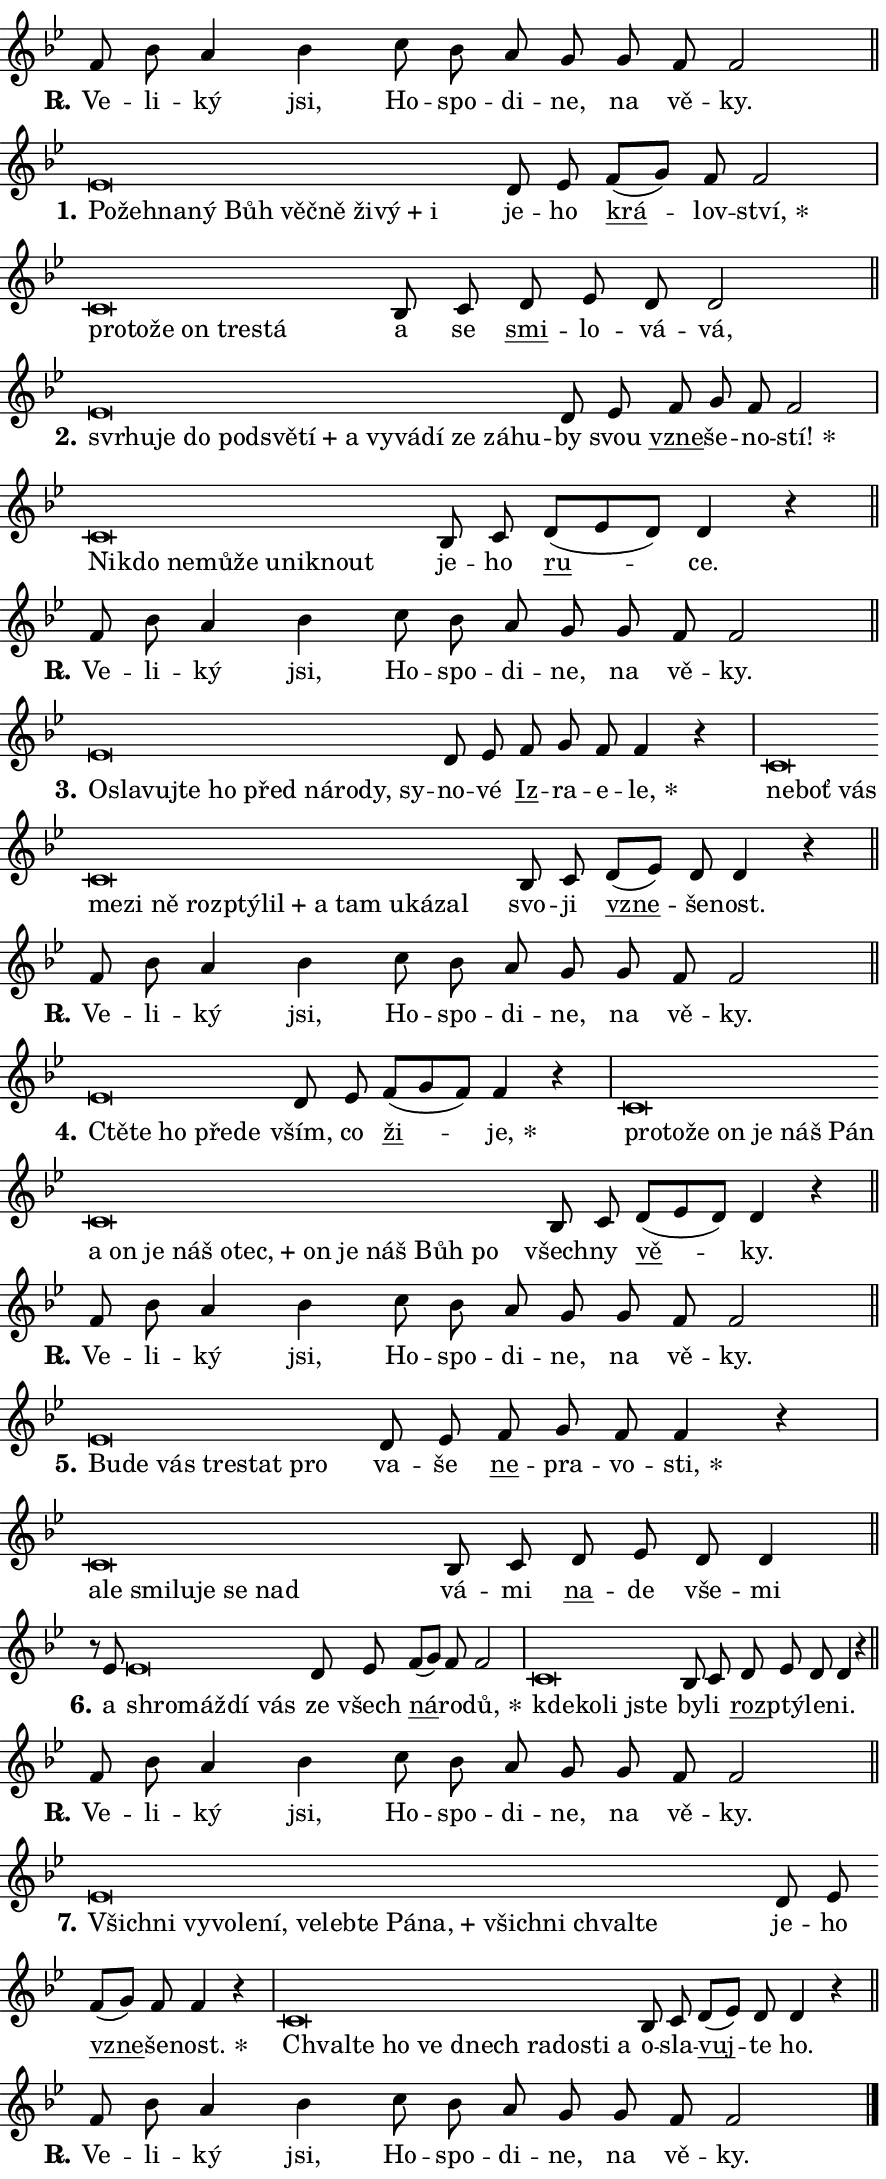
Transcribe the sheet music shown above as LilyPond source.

\version "2.24.0"
\header { tagline = "" }
\paper {
  indent = 0\cm
  top-margin = 0\cm
  right-margin = 0.13\cm % to fit lyric hyphens
  bottom-margin = 0\cm
  left-margin = 0\cm
  paper-width = 15\cm
  page-breaking = #ly:one-page-breaking
  system-system-spacing.basic-distance = #11
  score-system-spacing.basic-distance = #11
  ragged-last = ##f
}


%% Author: Thomas Morley
%% https://lists.gnu.org/archive/html/lilypond-user/2020-05/msg00002.html
#(define (line-position grob)
"Returns position of @var[grob} in current system:
   @code{'start}, if at first time-step
   @code{'end}, if at last time-step
   @code{'middle} otherwise
"
  (let* ((col (ly:item-get-column grob))
         (ln (ly:grob-object col 'left-neighbor))
         (rn (ly:grob-object col 'right-neighbor))
         (col-to-check-left (if (ly:grob? ln) ln col))
         (col-to-check-right (if (ly:grob? rn) rn col))
         (break-dir-left
           (and
             (ly:grob-property col-to-check-left 'non-musical #f)
             (ly:item-break-dir col-to-check-left)))
         (break-dir-right
           (and
             (ly:grob-property col-to-check-right 'non-musical #f)
             (ly:item-break-dir col-to-check-right))))
        (cond ((eqv? 1 break-dir-left) 'start)
              ((eqv? -1 break-dir-right) 'end)
              (else 'middle))))

#(define (tranparent-at-line-position vctor)
  (lambda (grob)
  "Relying on @code{line-position} select the relevant enry from @var{vctor}.
Used to determine transparency,"
    (case (line-position grob)
      ((end) (not (vector-ref vctor 0)))
      ((middle) (not (vector-ref vctor 1)))
      ((start) (not (vector-ref vctor 2))))))

noteHeadBreakVisibility =
#(define-music-function (break-visibility)(vector?)
"Makes @code{NoteHead}s transparent relying on @var{break-visibility}"
#{
  \override NoteHead.transparent =
    #(tranparent-at-line-position break-visibility)
#})

#(define delete-ledgers-for-transparent-note-heads
  (lambda (grob)
    "Reads whether a @code{NoteHead} is transparent.
If so this @code{NoteHead} is removed from @code{'note-heads} from
@var{grob}, which is supposed to be @code{LedgerLineSpanner}.
As a result ledgers are not printed for this @code{NoteHead}"
    (let* ((nhds-array (ly:grob-object grob 'note-heads))
           (nhds-list
             (if (ly:grob-array? nhds-array)
                 (ly:grob-array->list nhds-array)
                 '()))
           ;; Relies on the transparent-property being done before
           ;; Staff.LedgerLineSpanner.after-line-breaking is executed.
           ;; This is fragile ...
           (to-keep
             (remove
               (lambda (nhd)
                 (ly:grob-property nhd 'transparent #f))
               nhds-list)))
      ;; TODO find a better method to iterate over grob-arrays, similiar
      ;; to filter/remove etc for lists
      ;; For now rebuilt from scratch
      (set! (ly:grob-object grob 'note-heads)  '())
      (for-each
        (lambda (nhd)
          (ly:pointer-group-interface::add-grob grob 'note-heads nhd))
        to-keep))))

squashNotes = {
  \override NoteHead.X-extent = #'(-0.2 . 0.2)
  \override NoteHead.Y-extent = #'(-0.75 . 0)
  \override NoteHead.stencil =
    #(lambda (grob)
       (let ((pos (ly:grob-property grob 'staff-position)))
         (begin
           (if (< pos -7) (display "ERROR: Lower brevis then expected\n") (display ""))
           (if (<= pos -6) ly:text-interface::print ly:note-head::print))))
}
unSquashNotes = {
  \revert NoteHead.X-extent
  \revert NoteHead.Y-extent
  \revert NoteHead.stencil
}

hideNotes = \noteHeadBreakVisibility #begin-of-line-visible
unHideNotes = \noteHeadBreakVisibility #all-visible

% work-around for resetting accidentals
% https://lilypond.org/doc/v2.23/Documentation/notation/displaying-rhythms#unmetered-music
cadenzaMeasure = {
  \cadenzaOff
  \partial 1024 s1024
  \cadenzaOn
}

#(define-markup-command (accent layout props text) (markup?)
  "Underline accented syllable"
  (interpret-markup layout props
    #{\markup \override #'(offset . 4.3) \underline { #text }#}))

responsum = \markup \concat {
  "R" \hspace #-1.05 \path #0.1 #'((moveto 0 0.07) (lineto 0.9 0.8)) \hspace #0.05 "."
}

spaceSize = #0.6828661417322834 % exact space size for TeX Gyre Schola

\layout {
  \context {
    \Staff
    \remove "Time_signature_engraver"
    \override LedgerLineSpanner.after-line-breaking = #delete-ledgers-for-transparent-note-heads
  }
  \context {
    \Lyrics {
      \override LyricSpace.minimum-distance = \spaceSize
      \override LyricText.font-name = #"TeX Gyre Schola"
      \override LyricText.font-size = 1
      \override StanzaNumber.font-name = #"TeX Gyre Schola Bold"
      \override StanzaNumber.font-size = 1
    }
  }
  \context {
    \Score 
    \override NoteHead.text =
      #(lambda (grob) 
        (let ((pos (ly:grob-property grob 'staff-position)))
          #{\markup {
            \combine
              \halign #-0.55 \raise #(if (= pos -6) 0 0.5) \override #'(thickness . 2) \draw-line #'(3.2 . 0)
              \musicglyph "noteheads.sM1"
          }#}))
  }
}

% magnetic-lyrics.ily
%
%   written by
%     Jean Abou Samra <jean@abou-samra.fr>
%     Werner Lemberg <wl@gnu.org>
%
%   adapted by
%     Jiri Hon <jiri.hon@gmail.com>
%
% Version 2022-Apr-15

% https://www.mail-archive.com/lilypond-user@gnu.org/msg149350.html

#(define (Left_hyphen_pointer_engraver context)
   "Collect syllable-hyphen-syllable occurrences in lyrics and store
them in properties.  This engraver only looks to the left.  For
example, if the lyrics input is @code{foo -- bar}, it does the
following.

@itemize @bullet
@item
Set the @code{text} property of the @code{LyricHyphen} grob between
@q{foo} and @q{bar} to @code{foo}.

@item
Set the @code{left-hyphen} property of the @code{LyricText} grob with
text @q{foo} to the @code{LyricHyphen} grob between @q{foo} and
@q{bar}.
@end itemize

Use this auxiliary engraver in combination with the
@code{lyric-@/text::@/apply-@/magnetic-@/offset!} hook."
   (let ((hyphen #f)
         (text #f))
     (make-engraver
      (acknowledgers
       ((lyric-syllable-interface engraver grob source-engraver)
        (set! text grob)))
      (end-acknowledgers
       ((lyric-hyphen-interface engraver grob source-engraver)
        ;(when (not (grob::has-interface grob 'lyric-space-interface))
          (set! hyphen grob)));)
      ((stop-translation-timestep engraver)
       (when (and text hyphen)
         (ly:grob-set-object! text 'left-hyphen hyphen))
       (set! text #f)
       (set! hyphen #f)))))

#(define (lyric-text::apply-magnetic-offset! grob)
   "If the space between two syllables is less than the value in
property @code{LyricText@/.details@/.squash-threshold}, move the right
syllable to the left so that it gets concatenated with the left
syllable.

Use this function as a hook for
@code{LyricText@/.after-@/line-@/breaking} if the
@code{Left_@/hyphen_@/pointer_@/engraver} is active."
   (let ((hyphen (ly:grob-object grob 'left-hyphen #f)))
     (when hyphen
       (let ((left-text (ly:spanner-bound hyphen LEFT)))
         (when (grob::has-interface left-text 'lyric-syllable-interface)
           (let* ((common (ly:grob-common-refpoint grob left-text X))
                  (this-x-ext (ly:grob-extent grob common X))
                  (left-x-ext
                   (begin
                     ;; Trigger magnetism for left-text.
                     (ly:grob-property left-text 'after-line-breaking)
                     (ly:grob-extent left-text common X)))
                  ;; `delta` is the gap width between two syllables.
                  (delta (- (interval-start this-x-ext)
                            (interval-end left-x-ext)))
                  (details (ly:grob-property grob 'details))
                  (threshold (assoc-get 'squash-threshold details 0.2)))
             (when (< delta threshold)
               (let* (;; We have to manipulate the input text so that
                      ;; ligatures crossing syllable boundaries are not
                      ;; disabled.  For languages based on the Latin
                      ;; script this is essentially a beautification.
                      ;; However, for non-Western scripts it can be a
                      ;; necessity.
                      (lt (ly:grob-property left-text 'text))
                      (rt (ly:grob-property grob 'text))
                      (is-space (grob::has-interface hyphen 'lyric-space-interface))
                      (space (if is-space " " ""))
                      (extra-delta (if is-space spaceSize 0))
                      ;; Append new syllable.
                      (ltrt-space (if (and (string? lt) (string? rt))
                                (string-append lt space rt)
                                (make-concat-markup (list lt space rt))))
                      ;; Right-align `ltrt` to the right side.
                      (ltrt-space-markup (grob-interpret-markup
                               grob
                               (make-translate-markup
                                (cons (interval-length this-x-ext) 0)
                                (make-right-align-markup ltrt-space)))))
                 (begin
                   ;; Don't print `left-text`.
                   (ly:grob-set-property! left-text 'stencil #f)
                   ;; Set text and stencil (which holds all collected
                   ;; syllables so far) and shift it to the left.
                   (ly:grob-set-property! grob 'text ltrt-space)
                   (ly:grob-set-property! grob 'stencil ltrt-space-markup)
                   (ly:grob-translate-axis! grob (- (- delta extra-delta)) X))))))))))


#(define (lyric-hyphen::displace-bounds-first grob)
   ;; Make very sure this callback isn't triggered too early.
   (let ((left (ly:spanner-bound grob LEFT))
         (right (ly:spanner-bound grob RIGHT)))
     (ly:grob-property left 'after-line-breaking)
     (ly:grob-property right 'after-line-breaking)
     (ly:lyric-hyphen::print grob)))

squashThreshold = #0.4

\layout {
  \context {
    \Lyrics
    \consists #Left_hyphen_pointer_engraver
    \override LyricText.after-line-breaking =
      #lyric-text::apply-magnetic-offset!
    \override LyricHyphen.stencil = #lyric-hyphen::displace-bounds-first
    \override LyricText.details.squash-threshold = \squashThreshold
    \override LyricHyphen.minimum-distance = 0
    \override LyricHyphen.minimum-length = \squashThreshold
  }
}

squashText = \override LyricText.details.squash-threshold = 9999
unSquashText = \override LyricText.details.squash-threshold = \squashThreshold

leftText = \override LyricText.self-alignment-X = #LEFT
unLeftText = \revert LyricText.self-alignment-X

starOffset = #(lambda (grob) 
                (let ((x_offset (ly:self-alignment-interface::aligned-on-x-parent grob)))
                  (if (= x_offset 0) 0 (+ x_offset 1.2))))

star = #(define-music-function (syllable)(string?)
"Append star separator at the end of a syllable"
#{
  \once \override LyricText.X-offset = #starOffset
  \lyricmode { \markup {
    #syllable
    \override #'((font-name . "TeX Gyre Schola Bold")) \hspace #0.2 \lower #0.65 \larger "*"
  } }
#})

starAccent = #(define-music-function (syllable)(string?)
"Append star separator at the end of a syllable and make accent"
#{
  \once \override LyricText.X-offset = #starOffset
  \lyricmode { \markup {
    \accent #syllable
    \override #'((font-name . "TeX Gyre Schola Bold")) \hspace #0.2 \lower #0.65 \larger "*"
  } }
#})

breath = #(define-music-function (syllable)(string?)
"Append breathing indicator at the end of a syllable"
#{
  \lyricmode { \markup { #syllable "+" } }
#})

optionalBreath = #(define-music-function (syllable)(string?)
"Append optional breathing indicator at the end of a syllable"
#{
  \lyricmode { \markup { #syllable "(+)" } }
#})


\score {
    <<
        \new Voice = "melody" { \cadenzaOn \key bes \major \relative { f'8 bes a4 bes \bar "" c8 bes a g \bar "" g f f2 \cadenzaMeasure \bar "||" \break } }
        \new Lyrics \lyricsto "melody" { \lyricmode { \set stanza = \responsum
Ve -- li -- ký jsi, Ho -- spo -- di -- ne, na vě -- ky. } }
    >>
    \layout {}
}

\score {
    <<
        \new Voice = "melody" { \cadenzaOn \key bes \major \relative { \squashNotes es'\breve*1/16 \hideNotes \breve*1/16 \bar "" \breve*1/16 \bar "" \breve*1/16 \bar "" \breve*1/16 \bar "" \breve*1/16 \bar "" \breve*1/16 \bar "" \breve*1/16 \bar "" \breve*1/16 \breve*1/16 \bar "" \unHideNotes \unSquashNotes d8 es \bar "" f[( g)] f f2 \cadenzaMeasure \bar "|" \squashNotes c\breve*1/16 \hideNotes \breve*1/16 \bar "" \breve*1/16 \bar "" \breve*1/16 \bar "" \breve*1/16 \breve*1/16 \bar "" \unHideNotes \unSquashNotes bes8 c \bar "" d es d d2 \cadenzaMeasure \bar "||" \break } }
        \new Lyrics \lyricsto "melody" { \lyricmode { \set stanza = "1."
\leftText Po -- \squashText žeh -- na -- ný Bůh věč -- ně ži -- \breath "vý" i \unLeftText \unSquashText je -- ho \markup \accent krá -- lov -- \star ství, \leftText pro -- \squashText to -- že on tre -- stá \unLeftText \unSquashText a se \markup \accent smi -- lo -- vá -- vá, } }
    >>
    \layout {}
}

\score {
    <<
        \new Voice = "melody" { \cadenzaOn \key bes \major \relative { \squashNotes es'\breve*1/16 \hideNotes \breve*1/16 \bar "" \breve*1/16 \bar "" \breve*1/16 \bar "" \breve*1/16 \bar "" \breve*1/16 \bar "" \breve*1/16 \bar "" \breve*1/16 \bar "" \breve*1/16 \bar "" \breve*1/16 \bar "" \breve*1/16 \bar "" \breve*1/16 \bar "" \breve*1/16 \breve*1/16 \bar "" \unHideNotes \unSquashNotes d8 es \bar "" f g f f2 \cadenzaMeasure \bar "|" \squashNotes c\breve*1/16 \hideNotes \breve*1/16 \bar "" \breve*1/16 \bar "" \breve*1/16 \bar "" \breve*1/16 \bar "" \breve*1/16 \bar "" \breve*1/16 \breve*1/16 \bar "" \unHideNotes \unSquashNotes bes8 c \bar "" d[( es d)] d4 r \cadenzaMeasure \bar "||" \break } }
        \new Lyrics \lyricsto "melody" { \lyricmode { \set stanza = "2."
\leftText svr -- \squashText hu -- je do pod -- svě -- \breath "tí" a vy -- vá -- dí ze zá -- hu -- \unLeftText \unSquashText by svou \markup \accent vzne -- še -- no -- \star stí! \leftText Ni -- \squashText kdo ne -- mů -- že u -- nik -- nout \unLeftText \unSquashText je -- ho \markup \accent ru -- ce. } }
    >>
    \layout {}
}

\score {
    <<
        \new Voice = "melody" { \cadenzaOn \key bes \major \relative { f'8 bes a4 bes \bar "" c8 bes a g \bar "" g f f2 \cadenzaMeasure \bar "||" \break } }
        \new Lyrics \lyricsto "melody" { \lyricmode { \set stanza = \responsum
Ve -- li -- ký jsi, Ho -- spo -- di -- ne, na vě -- ky. } }
    >>
    \layout {}
}

\score {
    <<
        \new Voice = "melody" { \cadenzaOn \key bes \major \relative { \squashNotes es'\breve*1/16 \hideNotes \breve*1/16 \bar "" \breve*1/16 \bar "" \breve*1/16 \bar "" \breve*1/16 \bar "" \breve*1/16 \bar "" \breve*1/16 \bar "" \breve*1/16 \bar "" \breve*1/16 \breve*1/16 \bar "" \unHideNotes \unSquashNotes d8 es \bar "" f g f f4 r \cadenzaMeasure \bar "|" \squashNotes c\breve*1/16 \hideNotes \breve*1/16 \bar "" \breve*1/16 \bar "" \breve*1/16 \bar "" \breve*1/16 \bar "" \breve*1/16 \bar "" \breve*1/16 \bar "" \breve*1/16 \bar "" \breve*1/16 \bar "" \breve*1/16 \bar "" \breve*1/16 \bar "" \breve*1/16 \bar "" \breve*1/16 \breve*1/16 \bar "" \unHideNotes \unSquashNotes bes8 c \bar "" d[( es)] d d4 r \cadenzaMeasure \bar "||" \break } }
        \new Lyrics \lyricsto "melody" { \lyricmode { \set stanza = "3."
\leftText O -- \squashText sla -- vuj -- te ho před ná -- ro -- dy, sy -- \unLeftText \unSquashText no -- vé \markup \accent Iz -- ra -- e -- \star le, \leftText ne -- \squashText boť vás me -- zi ně roz -- ptý -- \breath "lil" a tam u -- ká -- zal \unLeftText \unSquashText svo -- ji \markup \accent vzne -- še -- nost. } }
    >>
    \layout {}
}

\score {
    <<
        \new Voice = "melody" { \cadenzaOn \key bes \major \relative { f'8 bes a4 bes \bar "" c8 bes a g \bar "" g f f2 \cadenzaMeasure \bar "||" \break } }
        \new Lyrics \lyricsto "melody" { \lyricmode { \set stanza = \responsum
Ve -- li -- ký jsi, Ho -- spo -- di -- ne, na vě -- ky. } }
    >>
    \layout {}
}

\score {
    <<
        \new Voice = "melody" { \cadenzaOn \key bes \major \relative { \squashNotes es'\breve*1/16 \hideNotes \breve*1/16 \bar "" \breve*1/16 \bar "" \breve*1/16 \breve*1/16 \bar "" \unHideNotes \unSquashNotes d8 es \bar "" f[( g f)] f4 r \cadenzaMeasure \bar "|" \squashNotes c\breve*1/16 \hideNotes \breve*1/16 \bar "" \breve*1/16 \bar "" \breve*1/16 \bar "" \breve*1/16 \bar "" \breve*1/16 \bar "" \breve*1/16 \bar "" \breve*1/16 \bar "" \breve*1/16 \bar "" \breve*1/16 \bar "" \breve*1/16 \bar "" \breve*1/16 \bar "" \breve*1/16 \bar "" \breve*1/16 \bar "" \breve*1/16 \bar "" \breve*1/16 \bar "" \breve*1/16 \breve*1/16 \bar "" \unHideNotes \unSquashNotes bes8 c \bar "" d[( es d)] d4 r \cadenzaMeasure \bar "||" \break } }
        \new Lyrics \lyricsto "melody" { \lyricmode { \set stanza = "4."
\leftText Ctě -- \squashText te ho pře -- de \unLeftText \unSquashText vším, co \markup \accent ži -- \star je, \leftText pro -- \squashText to -- že on je náš Pán a on je náš o -- \breath "tec," on je náš Bůh po \unLeftText \unSquashText všech -- ny \markup \accent vě -- ky. } }
    >>
    \layout {}
}

\score {
    <<
        \new Voice = "melody" { \cadenzaOn \key bes \major \relative { f'8 bes a4 bes \bar "" c8 bes a g \bar "" g f f2 \cadenzaMeasure \bar "||" \break } }
        \new Lyrics \lyricsto "melody" { \lyricmode { \set stanza = \responsum
Ve -- li -- ký jsi, Ho -- spo -- di -- ne, na vě -- ky. } }
    >>
    \layout {}
}

\score {
    <<
        \new Voice = "melody" { \cadenzaOn \key bes \major \relative { \squashNotes es'\breve*1/16 \hideNotes \breve*1/16 \bar "" \breve*1/16 \bar "" \breve*1/16 \bar "" \breve*1/16 \breve*1/16 \bar "" \unHideNotes \unSquashNotes d8 es \bar "" f g f f4 r \cadenzaMeasure \bar "|" \squashNotes c\breve*1/16 \hideNotes \breve*1/16 \bar "" \breve*1/16 \bar "" \breve*1/16 \bar "" \breve*1/16 \bar "" \breve*1/16 \breve*1/16 \bar "" \unHideNotes \unSquashNotes bes8 c \bar "" d es d d4 \cadenzaMeasure \bar "||" \break } }
        \new Lyrics \lyricsto "melody" { \lyricmode { \set stanza = "5."
\leftText Bu -- \squashText de vás tre -- stat pro \unLeftText \unSquashText va -- še \markup \accent ne -- pra -- vo -- \star sti, \leftText a -- \squashText le smi -- lu -- je se nad \unLeftText \unSquashText vá -- mi \markup \accent na -- de vše -- mi } }
    >>
    \layout {}
}

\score {
    <<
        \new Voice = "melody" { \cadenzaOn \key bes \major \relative { r8 es'8 \squashNotes es\breve*1/16 \hideNotes \breve*1/16 \bar "" \breve*1/16 \breve*1/16 \bar "" \unHideNotes \unSquashNotes d8 es \bar "" f[( g)] f f2 \cadenzaMeasure \bar "|" \squashNotes c\breve*1/16 \hideNotes \breve*1/16 \bar "" \breve*1/16 \breve*1/16 \bar "" \unHideNotes \unSquashNotes bes8 c \bar "" d es d d4 r \cadenzaMeasure \bar "||" \break } }
        \new Lyrics \lyricsto "melody" { \lyricmode { \set stanza = "6."
a \leftText shro -- \squashText máž -- dí vás \unLeftText \unSquashText ze všech \markup \accent ná -- ro -- \star dů, \leftText kde -- \squashText ko -- li jste \unLeftText \unSquashText by -- li \markup \accent roz -- ptý -- le -- ni. } }
    >>
    \layout {}
}

\score {
    <<
        \new Voice = "melody" { \cadenzaOn \key bes \major \relative { f'8 bes a4 bes \bar "" c8 bes a g \bar "" g f f2 \cadenzaMeasure \bar "||" \break } }
        \new Lyrics \lyricsto "melody" { \lyricmode { \set stanza = \responsum
Ve -- li -- ký jsi, Ho -- spo -- di -- ne, na vě -- ky. } }
    >>
    \layout {}
}

\score {
    <<
        \new Voice = "melody" { \cadenzaOn \key bes \major \relative { \squashNotes es'\breve*1/16 \hideNotes \breve*1/16 \bar "" \breve*1/16 \bar "" \breve*1/16 \bar "" \breve*1/16 \bar "" \breve*1/16 \bar "" \breve*1/16 \bar "" \breve*1/16 \bar "" \breve*1/16 \bar "" \breve*1/16 \bar "" \breve*1/16 \bar "" \breve*1/16 \bar "" \breve*1/16 \bar "" \breve*1/16 \breve*1/16 \bar "" \unHideNotes \unSquashNotes d8 es \bar "" f[( g)] f f4 r \cadenzaMeasure \bar "|" \squashNotes c\breve*1/16 \hideNotes \breve*1/16 \bar "" \breve*1/16 \bar "" \breve*1/16 \bar "" \breve*1/16 \bar "" \breve*1/16 \bar "" \breve*1/16 \bar "" \breve*1/16 \breve*1/16 \bar "" \unHideNotes \unSquashNotes bes8 c \bar "" d[( es)] d d4 r \cadenzaMeasure \bar "||" \break } }
        \new Lyrics \lyricsto "melody" { \lyricmode { \set stanza = "7."
\leftText Všich -- \squashText ni vy -- vo -- le -- ní, ve -- leb -- te Pá -- \breath "na," všich -- ni chval -- te \unLeftText \unSquashText je -- ho \markup \accent vzne -- še -- \star nost. \leftText Chval -- \squashText te ho ve dnech ra -- do -- sti a \unLeftText \unSquashText o -- sla -- \markup \accent vuj -- te ho. } }
    >>
    \layout {}
}

\score {
    <<
        \new Voice = "melody" { \cadenzaOn \key bes \major \relative { f'8 bes a4 bes \bar "" c8 bes a g \bar "" g f f2 \cadenzaMeasure \bar "||" \break } \bar "|." }
        \new Lyrics \lyricsto "melody" { \lyricmode { \set stanza = \responsum
Ve -- li -- ký jsi, Ho -- spo -- di -- ne, na vě -- ky. } }
    >>
    \layout {}
}
